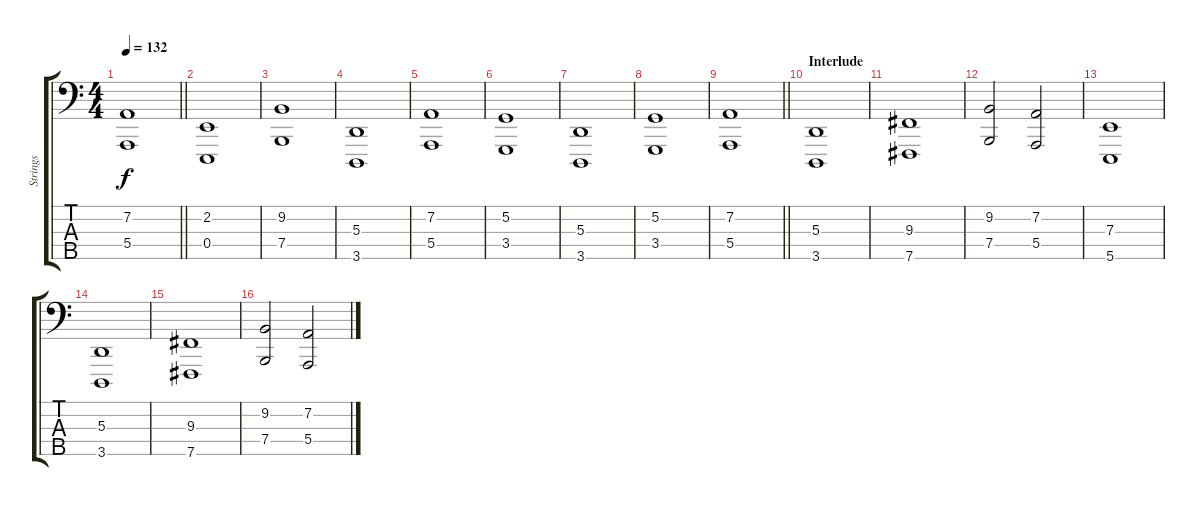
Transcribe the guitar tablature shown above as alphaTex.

\track ("Strings" "Strings") {instrument stringensemble1}
\staff {score tabs}
\tuning (G2 D2 A1 E1 B0) {hide}
\ts (4 4)
\tempo 132
\clef f4
\barLineRight lightlight
\ks c
(7.2 5.4).1{dy f} |
(2.2 0.4).1 |
(9.2 7.4).1 |
(5.3 3.5).1 |
(7.2 5.4).1 |
(5.2 3.4).1 |
(5.3 3.5).1 |
(5.2 3.4).1 |
\barLineRight lightlight
(7.2 5.4).1 |
\section ("" "Interlude ")
(5.3 3.5).1 |
(9.3 7.5).1 |
(9.2 7.4).2 (7.2 5.4).2 |
(7.3 5.5).1 |
(5.3 3.5).1 |
(9.3 7.5).1 |
(9.2 7.4).2 (7.2 5.4).2
